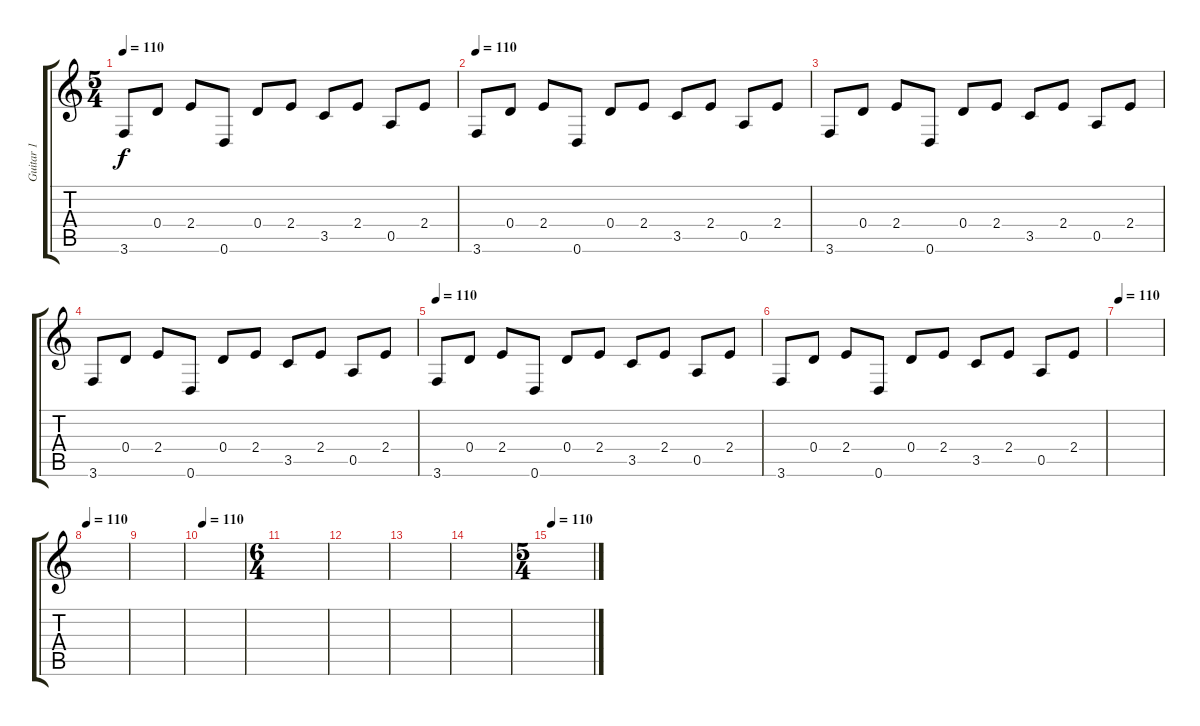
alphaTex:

\track ("Guitar 1" "Guitar 1") {instrument electricguitarmuted}
\staff {score tabs}
\tuning (E4 B3 G3 D3 A2 D2) {hide}
\ts (5 4)
\tempo 110
\clef g2
\ks c
3.6.8{dy f} 0.4.8 2.4.8 0.6.8 0.4.8 2.4.8 3.5.8 2.4.8 0.5.8 2.4.8 |
\tempo 110
3.6.8 0.4.8 2.4.8 0.6.8 0.4.8 2.4.8 3.5.8 2.4.8 0.5.8 2.4.8 |
3.6.8 0.4.8 2.4.8 0.6.8 0.4.8 2.4.8 3.5.8 2.4.8 0.5.8 2.4.8 |
3.6.8 0.4.8 2.4.8 0.6.8 0.4.8 2.4.8 3.5.8 2.4.8 0.5.8 2.4.8 |
\tempo 110
3.6.8 0.4.8 2.4.8 0.6.8 0.4.8 2.4.8 3.5.8 2.4.8 0.5.8 2.4.8 |
3.6.8 0.4.8 2.4.8 0.6.8 0.4.8 2.4.8 3.5.8 2.4.8 0.5.8 2.4.8 |
\tempo 110
|
\tempo 110
|
|
\tempo 110
|
\ts (6 4)
|
|
|
|
\ts (5 4)
\tempo 110
